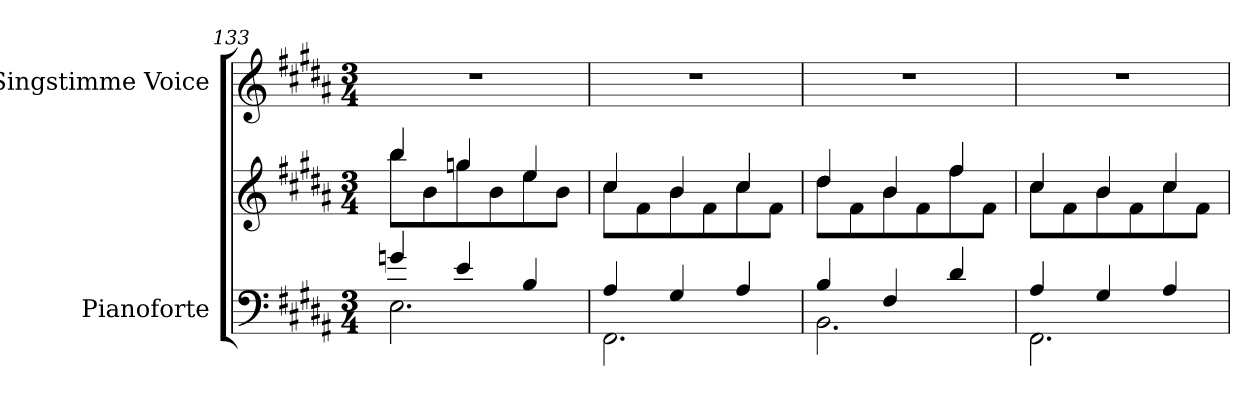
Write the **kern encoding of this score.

**kern	**kern	**kern
*part2	*part2	*part1
*staff3	*staff2	*staff1
*I"Pianoforte	*	*I"Singstimme Voice
*I'Pno	*	*
*clefF4	*clefG2	*clefG2
*k[f#c#g#d#a#]	*k[f#c#g#d#a#]	*k[f#c#g#d#a#]
*M3/4	*M3/4	*M3/4
=133	=133	=133
*^	*^	*
4gn/	2.E\	4bb/	8bb\L	2.r
.	.	.	8b\	.
4e/	.	4ggn/	8gg\	.
.	.	.	8b\	.
4B/	.	4ee/	8ee\	.
.	.	.	8b\J	.
=134	=134	=134	=134	=134
4A#/	2.FF#\	4cc#/	8cc#\L	2.r
.	.	.	8f#\	.
4G#/	.	4b/	8b\	.
.	.	.	8f#\	.
4A#/	.	4cc#/	8cc#\	.
.	.	.	8f#\J	.
=135	=135	=135	=135	=135
4B/	2.BB\	4dd#/	8dd#\L	2.r
.	.	.	8f#\	.
4F#/	.	4b/	8b\	.
.	.	.	8f#\	.
4d#/	.	4ff#/	8ff#\	.
.	.	.	8f#\J	.
=136	=136	=136	=136	=136
4A#/	2.FF#\	4cc#/	8cc#\L	2.r
.	.	.	8f#\	.
4G#/	.	4b/	8b\	.
.	.	.	8f#\	.
4A#/	.	4cc#/	8cc#\	.
.	.	.	8f#\J	.
*v	*v	*	*	*
*	*v	*v	*
=	=	=
*-	*-	*-
